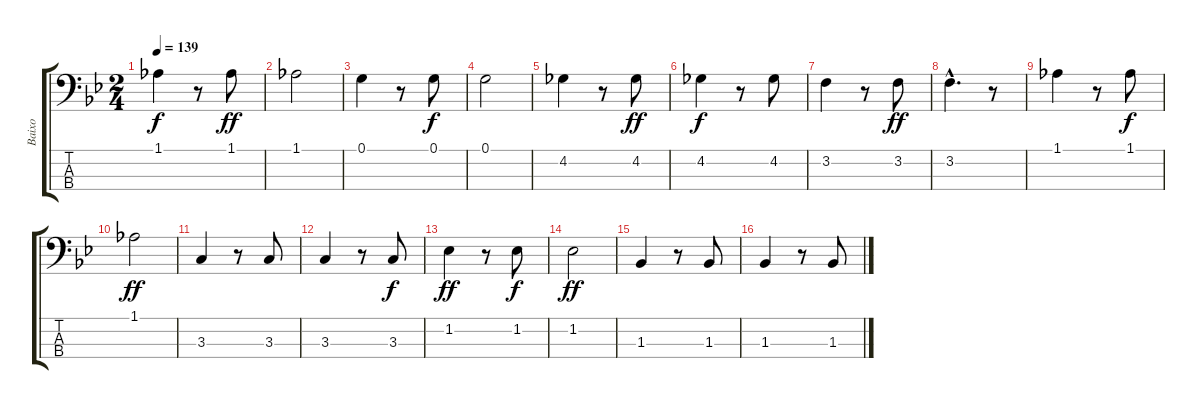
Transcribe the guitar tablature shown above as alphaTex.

\track ("Baixo" "Baixo") {instrument electricbassfinger}
\staff {score tabs}
\tuning (G2 D2 A1 E1) {hide}
\ts (2 4)
\tempo 139
\clef f4
\ks bb
1.1.4{dy f} r.8 1.1.8{dy ff} |
1.1.2 |
0.1.4 r.8 0.1.8{dy f} |
0.1.2 |
4.2.4 r.8 4.2.8{dy ff} |
4.2.4{dy f} r.8 4.2.8 |
3.2.4 r.8 3.2.8{dy ff} |
3.2{hac}.4{d} r.8 |
1.1.4 r.8 1.1.8{dy f} |
1.1.2{dy ff} |
3.3.4 r.8 3.3.8 |
3.3.4 r.8 3.3.8{dy f} |
1.2.4{dy ff} r.8 1.2.8{dy f} |
1.2.2{dy ff} |
1.3.4 r.8 1.3.8 |
1.3.4 r.8 1.3.8
